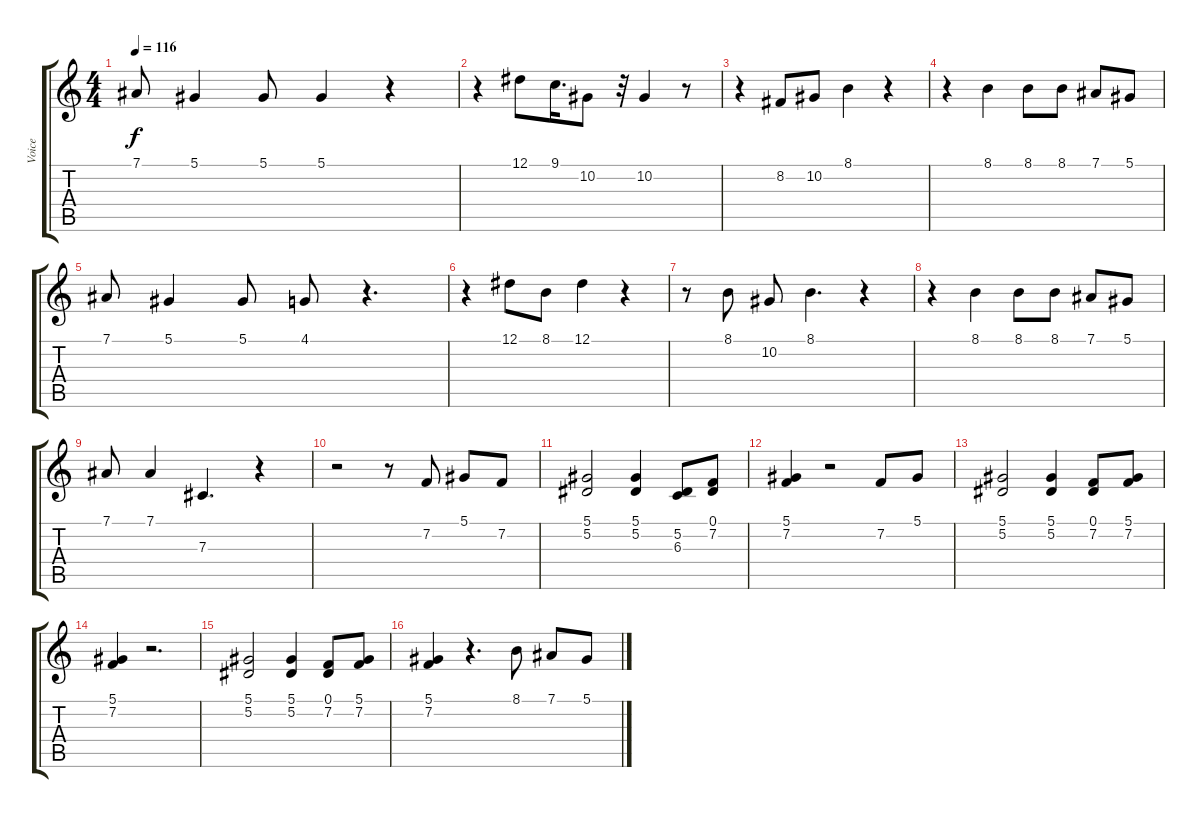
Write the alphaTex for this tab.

\track ("Voice" "Voice") {instrument flute}
\staff {score tabs}
\tuning (Eb4 Bb3 Gb3 Db3 Ab2 Eb2) {hide}
\ts (4 4)
\tempo 116
\clef g2
\ks c
7.1.8{dy f} 5.1.4 5.1.8 5.1.4 r.4 |
r.4 12.1.8 9.1.16{d} 10.2.8 r.32 10.2.4 r.8 |
r.4 8.2.8 10.2.8 8.1.4 r.4 |
r.4 8.1.4 8.1.8 8.1.8 7.1.8 5.1.8 |
7.1.8 5.1.4 5.1.8 4.1.8 r.4{d} |
r.4 12.1.8 8.1.8 12.1.4 r.4 |
r.8 8.1.8 10.2.8 8.1.4{d} r.4 |
r.4 8.1.4 8.1.8 8.1.8 7.1.8 5.1.8 |
7.1.8 7.1.4 7.3.4{d} r.4 |
r.2 r.8 7.2.8 5.1.8 7.2.8 |
(5.1 5.2).2 (5.1 5.2).4 (5.2 6.3).8 (0.1 7.2).8 |
(5.1 7.2).4 r.2 7.2.8 5.1.8 |
(5.1 5.2).2 (5.1 5.2).4 (0.1 7.2).8 (5.1 7.2).8 |
(5.1 7.2).4 r.2{d} |
(5.1 5.2).2 (5.1 5.2).4 (0.1 7.2).8 (5.1 7.2).8 |
(5.1 7.2).4 r.4{d} 8.1.8 7.1.8 5.1.8
